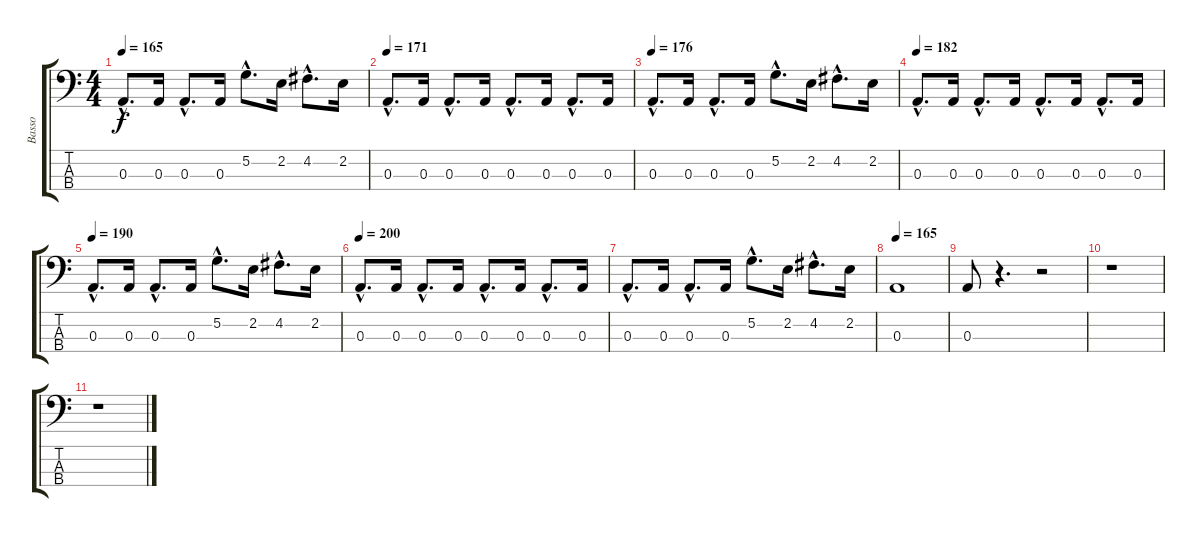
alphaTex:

\track ("Basso" "Basso") {instrument electricbassfinger}
\staff {score tabs}
\tuning (G2 D2 A1 E1) {hide}
\ts (4 4)
\tempo 165
\clef f4
\ks c
0.3{hac}.8{d dy f} 0.3.16 0.3{hac}.8{d} 0.3.16 5.2{hac}.8{d} 2.2.16 4.2{hac}.8{d} 2.2.16 |
\tempo 171
0.3{hac}.8{d} 0.3.16 0.3{hac}.8{d} 0.3.16 0.3{hac}.8{d} 0.3.16 0.3{hac}.8{d} 0.3.16 |
\tempo 176
0.3{hac}.8{d} 0.3.16 0.3{hac}.8{d} 0.3.16 5.2{hac}.8{d} 2.2.16 4.2{hac}.8{d} 2.2.16 |
\tempo 182
0.3{hac}.8{d} 0.3.16 0.3{hac}.8{d} 0.3.16 0.3{hac}.8{d} 0.3.16 0.3{hac}.8{d} 0.3.16 |
\tempo 190
0.3{hac}.8{d} 0.3.16 0.3{hac}.8{d} 0.3.16 5.2{hac}.8{d} 2.2.16 4.2{hac}.8{d} 2.2.16 |
\tempo 200
0.3{hac}.8{d} 0.3.16 0.3{hac}.8{d} 0.3.16 0.3{hac}.8{d} 0.3.16 0.3{hac}.8{d} 0.3.16 |
0.3{hac}.8{d} 0.3.16 0.3{hac}.8{d} 0.3.16 5.2{hac}.8{d} 2.2.16 4.2{hac}.8{d} 2.2.16 |
\tempo 165
0.3.1 |
0.3.8 r.4{d} r.2 |
r.1 |
r.1
